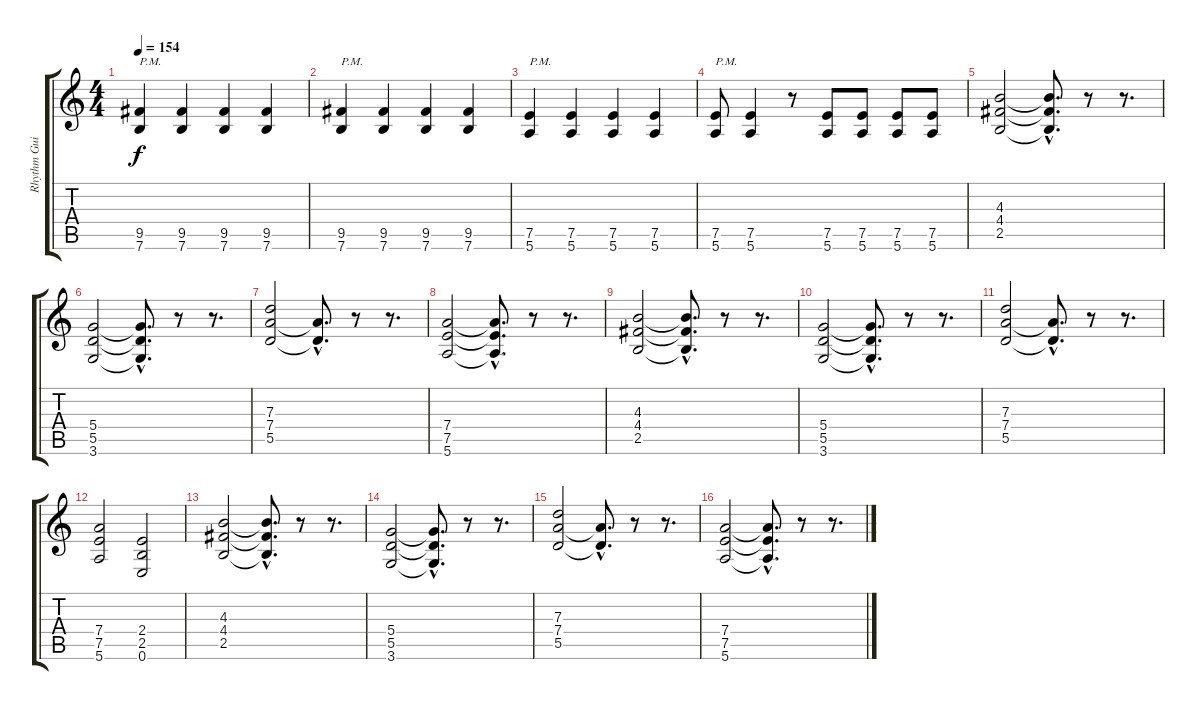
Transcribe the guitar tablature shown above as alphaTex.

\track ("Rhythm Guitar 1" "Rhythm Gui") {instrument distortionguitar}
\staff {score tabs}
\tuning (E4 B3 G3 D3 A2 E2) {hide}
\ts (4 4)
\tempo 154
\clef g2
\ks c
(9.5 7.6).4{txt "P.M." dy f} (9.5 7.6).4 (9.5 7.6).4 (9.5 7.6).4 |
(9.5 7.6).4{txt "P.M."} (9.5 7.6).4 (9.5 7.6).4 (9.5 7.6).4 |
(7.5 5.6).4{txt "P.M."} (7.5 5.6).4 (7.5 5.6).4 (7.5 5.6).4 |
(7.5 5.6).8{txt "P.M."} (7.5 5.6).4 r.8 (7.5 5.6).8 (7.5 5.6).8 (7.5 5.6).8 (7.5 5.6).8 |
(4.3 4.4 2.5).2 (4.3{hac t} 4.4{hac t} 2.5{hac t}).8{d} r.8 r.8{d} |
(5.4 5.5 3.6).2 (5.4{hac t} 5.5{hac t} 3.6{hac t}).8{d} r.8 r.8{d} |
(7.3 7.4 5.5).2 (7.4{hac t} 5.5{hac t}).8{d} r.8 r.8{d} |
(7.4 7.5 5.6).2 (7.4{hac t} 7.5{hac t} 5.6{hac t}).8{d} r.8 r.8{d} |
(4.3 4.4 2.5).2 (4.3{hac t} 4.4{hac t} 2.5{hac t}).8{d} r.8 r.8{d} |
(5.4 5.5 3.6).2 (5.4{hac t} 5.5{hac t} 3.6{hac t}).8{d} r.8 r.8{d} |
(7.3 7.4 5.5).2 (7.4{hac t} 5.5{hac t}).8{d} r.8 r.8{d} |
(7.4 7.5 5.6).2 (2.4 2.5 0.6).2 |
(4.3 4.4 2.5).2 (4.3{hac t} 4.4{hac t} 2.5{hac t}).8{d} r.8 r.8{d} |
(5.4 5.5 3.6).2 (5.4{hac t} 5.5{hac t} 3.6{hac t}).8{d} r.8 r.8{d} |
(7.3 7.4 5.5).2 (7.4{hac t} 5.5{hac t}).8{d} r.8 r.8{d} |
(7.4 7.5 5.6).2 (7.4{hac t} 7.5{hac t} 5.6{hac t}).8{d} r.8 r.8{d}
